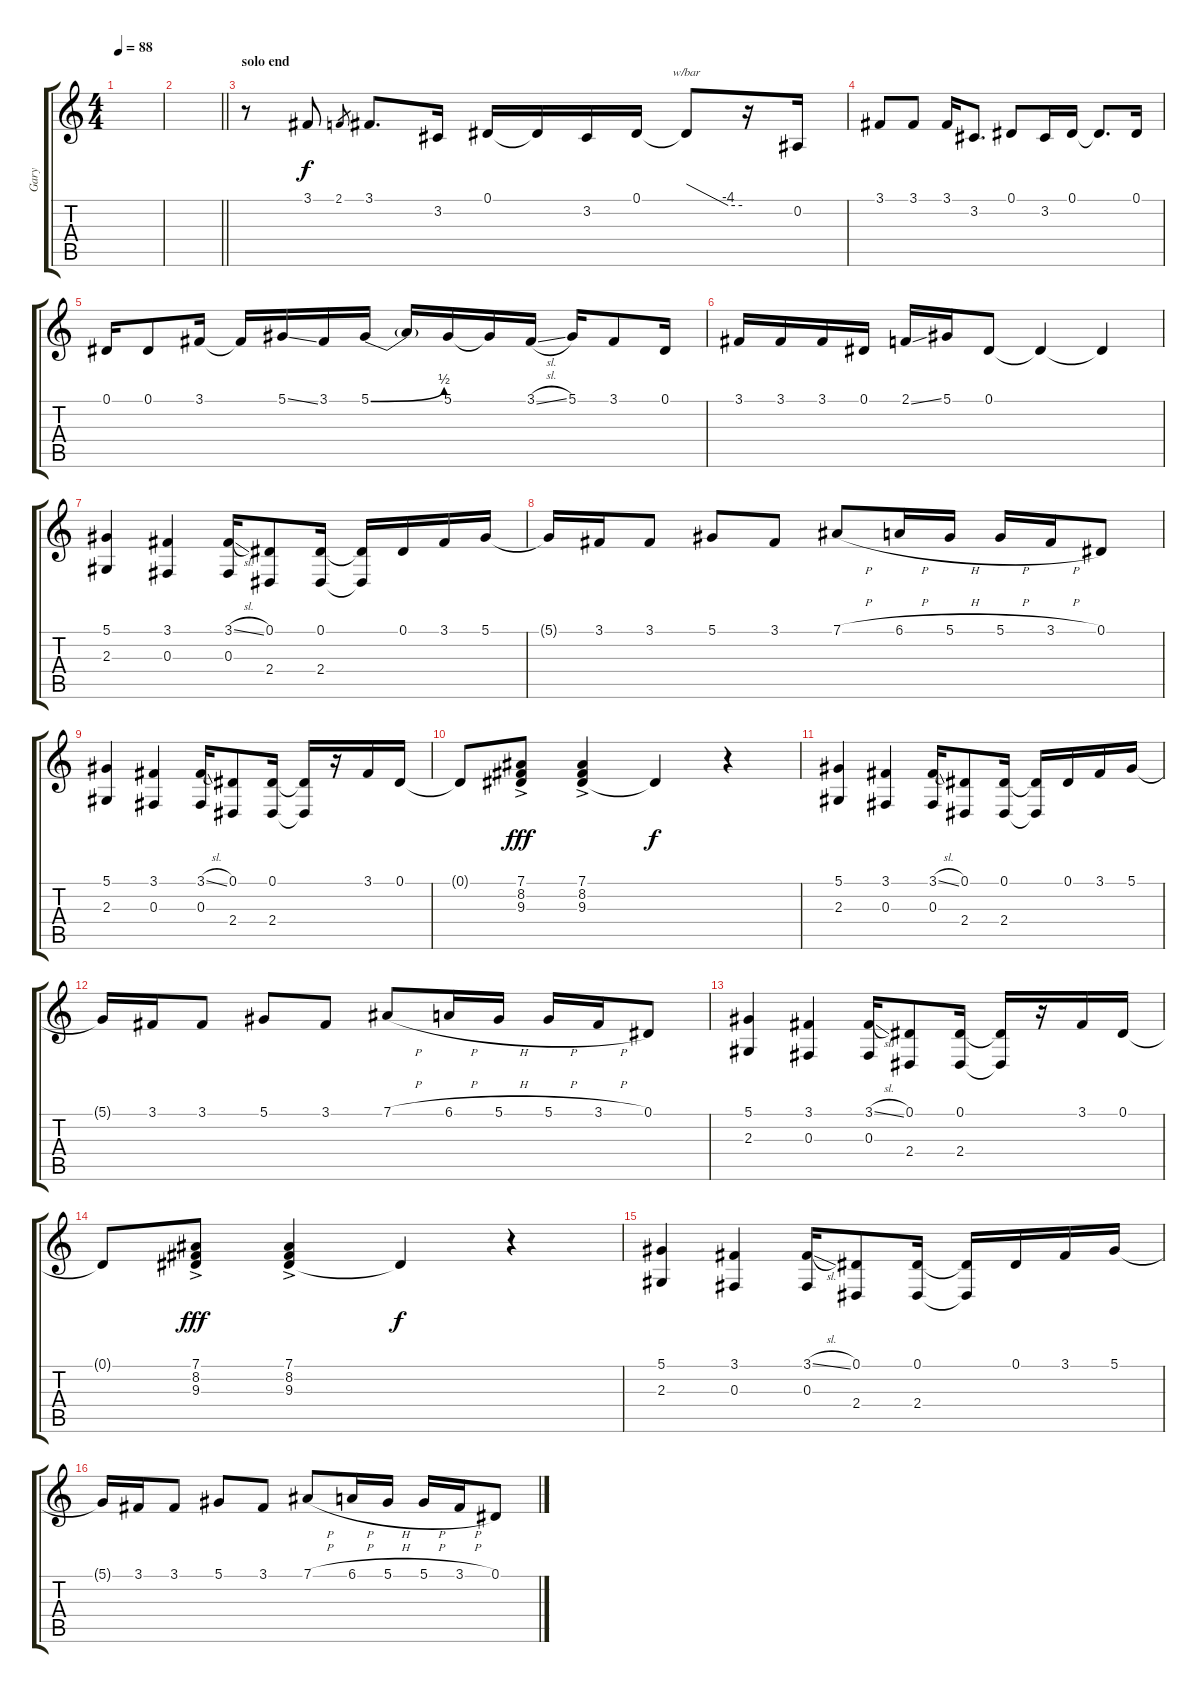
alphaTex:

\track ("Gary" "Gary") {instrument lead2sawtooth}
\staff {score tabs}
\tuning (Eb4 Bb3 Gb3 Db3 Ab2 Eb2) {hide}
\ts (4 4)
\tempo 88
\clef g2
\ks c
|
\barLineRight lightlight
|
\section ("" "solo end")
r.8 3.1.8 2.1.8{gr} 3.1.8{d} 3.2.16 0.1.16 0.1{t}.16 3.2.16 0.1.16 0.1{t}.8{tbe (custom default 0 0 45 -16 60 -16)} r.16 0.2.16 |
3.1.8 3.1.8 3.1.16 3.2.8{d} 0.1.8 3.2.16 0.1.16 0.1{t}.8{d} 0.1.16 |
0.1.16 0.1.8 3.1.16 3.1{t}.16 5.1{ss}.16 3.1.16 5.1{be (bend 0 0 60 2)}.16 5.1{t}.16 5.1.16 5.1{t}.16 3.1{sl}.16 5.1.16 3.1.8 0.1.16 |
3.1.16 3.1.16 3.1.16 0.1.16 2.1{ss}.16 5.1.16 0.1.8 0.1{t}.4 0.1{t}.4 |
(5.1 2.3).4 (3.1 0.3).4 (3.1{sl} 0.3).16 (0.1 2.4).8 (0.1 2.4).16 (0.1{t} 2.4{t}).16 0.1.16 3.1.16 5.1.16 |
5.1{t}.16 3.1.16 3.1.8 5.1.8 3.1.8 7.1{h}.8 6.1{h}.16 5.1{h}.16 5.1{h}.16 3.1{h}.16 0.1.8 |
(5.1 2.3).4 (3.1 0.3).4 (3.1{sl} 0.3).16 (0.1 2.4).8 (0.1 2.4).16 (0.1{t} 2.4{t}).16 r.16 3.1.16 0.1.16 |
0.1{t}.8 (7.1 8.2{ac} 9.3).8{dy fff} (7.1 8.2 9.3{ac}).4 9.3{t}.4{dy f} r.4 |
(5.1 2.3).4 (3.1 0.3).4 (3.1{sl} 0.3).16 (0.1 2.4).8 (0.1 2.4).16 (0.1{t} 2.4{t}).16 0.1.16 3.1.16 5.1.16 |
5.1{t}.16 3.1.16 3.1.8 5.1.8 3.1.8 7.1{h}.8 6.1{h}.16 5.1{h}.16 5.1{h}.16 3.1{h}.16 0.1.8 |
(5.1 2.3).4 (3.1 0.3).4 (3.1{sl} 0.3).16 (0.1 2.4).8 (0.1 2.4).16 (0.1{t} 2.4{t}).16 r.16 3.1.16 0.1.16 |
0.1{t}.8 (7.1 8.2{ac} 9.3).8{dy fff} (7.1 8.2 9.3{ac}).4 9.3{t}.4{dy f} r.4 |
(5.1 2.3).4 (3.1 0.3).4 (3.1{sl} 0.3).16 (0.1 2.4).8 (0.1 2.4).16 (0.1{t} 2.4{t}).16 0.1.16 3.1.16 5.1.16 |
5.1{t}.16 3.1.16 3.1.8 5.1.8 3.1.8 7.1{h}.8 6.1{h}.16 5.1{h}.16 5.1{h}.16 3.1{h}.16 0.1.8
